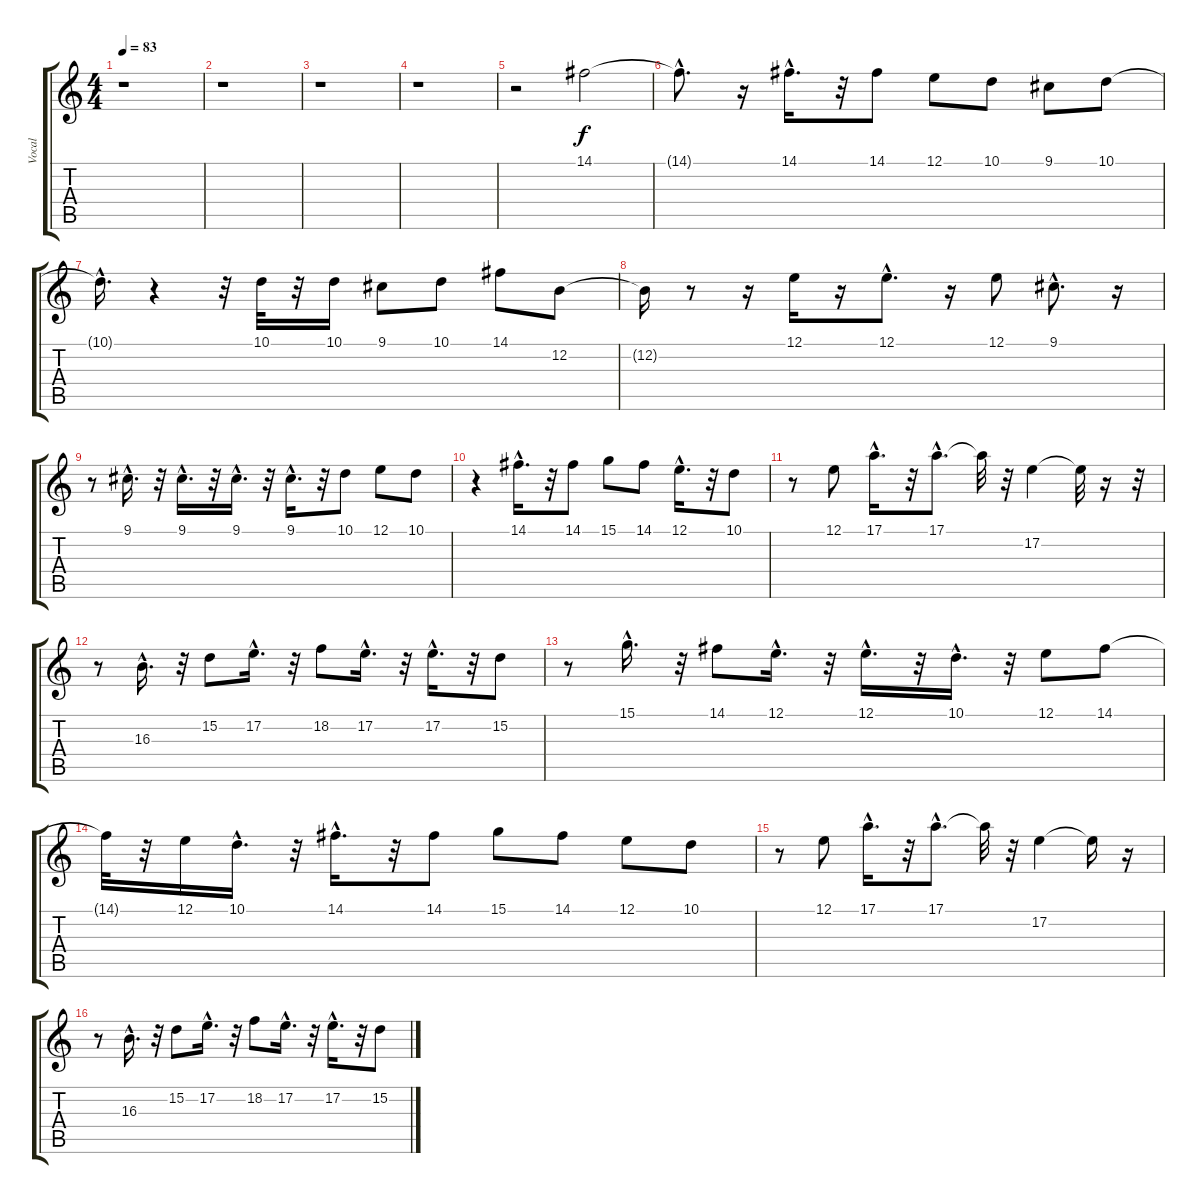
\track ("Vocal" "Vocal") {instrument lead6voice}
\staff {score tabs}
\tuning (E4 B3 G3 D3 A2 E2) {hide}
\ts (4 4)
\tempo 83
\clef g2
\ks c
r.1{dy f} |
r.1 |
r.1 |
r.1 |
r.2 14.1.2 |
14.1{hac t}.8{d} r.16 14.1{hac}.16{d} r.32 14.1.8 12.1.8 10.1.8 9.1.8 10.1.8 |
10.1{hac t}.16{d} r.4 r.32 10.1.32 r.32 10.1.16 9.1.8 10.1.8 14.1.8 12.2.8 |
12.2{t}.16 r.8 r.16 12.1.16 r.16 12.1{hac}.8{d} r.16 12.1.8 9.1{hac}.8{d} r.16 |
r.8 9.1{hac}.16{d} r.32 9.1{hac}.16{d} r.32 9.1{hac}.16{d} r.32 9.1{hac}.16{d} r.32 10.1.8 12.1.8 10.1.8 |
r.4 14.1{hac}.16{d} r.32 14.1.8 15.1.8 14.1.8 12.1{hac}.16{d} r.32 10.1.8 |
r.8 12.1.8 17.1{hac}.16{d} r.32 17.1{hac}.8{d} 17.1{t}.32 r.32 17.2.4 17.2{t}.32 r.16 r.32 |
r.8 16.3{hac}.16{d} r.32 15.2.8 17.2{hac}.16{d} r.32 18.2.8 17.2{hac}.16{d} r.32 17.2{hac}.16{d} r.32 15.2.8 |
r.8 15.1{hac}.16{d} r.32 14.1.8 12.1{hac}.16{d} r.32 12.1{hac}.16{d} r.32 10.1{hac}.16{d} r.32 12.1.8 14.1.8 |
14.1{t}.32 r.32 12.1.16 10.1{hac}.16{d} r.32 14.1{hac}.16{d} r.32 14.1.8 15.1.8 14.1.8 12.1.8 10.1.8 |
r.8 12.1.8 17.1{hac}.16{d} r.32 17.1{hac}.8{d} 17.1{t}.32 r.32 17.2.4 17.2{t}.16 r.16 |
r.8 16.3{hac}.16{d} r.32 15.2.8 17.2{hac}.16{d} r.32 18.2.8 17.2{hac}.16{d} r.32 17.2{hac}.16{d} r.32 15.2.8
